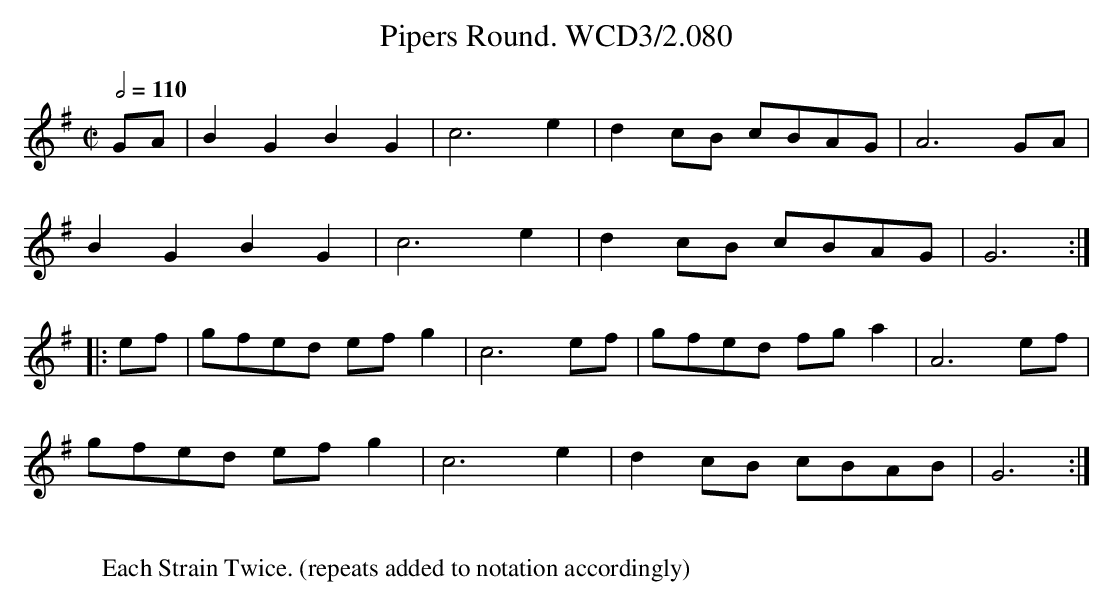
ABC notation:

X:1
T:Pipers Round. WCD3/2.080
M:C|
L:1/8
Q:1/2=110
K:G
GA|B2G2 B2G2|c6e2|d2cB cBAG|A6GA|
B2G2 B2G2|c6e2|d2cB cBAG|G6:|
|:ef|gfed ef g2|c6ef|gfed fga2|A6ef|
gfed ef g2|c6e2|d2cB cBAB|G6:|
W:
W:Each Strain Twice. (repeats added to notation accordingly)
